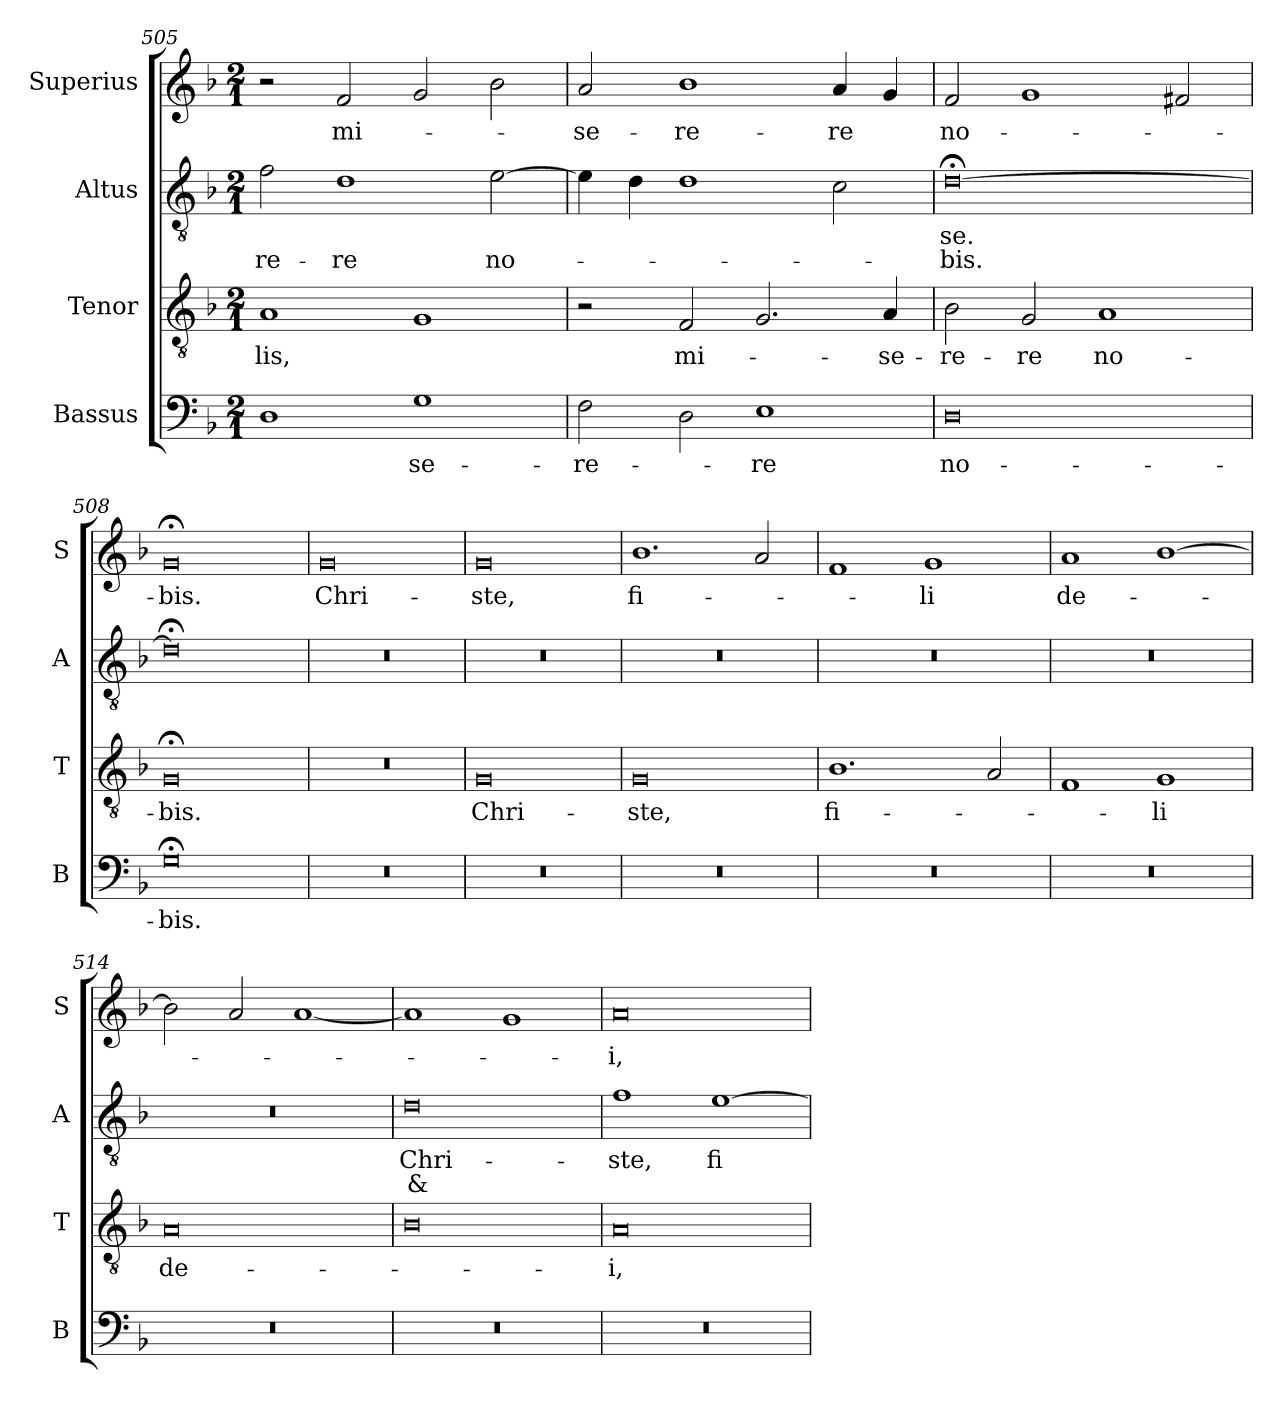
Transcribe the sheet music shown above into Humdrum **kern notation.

**kern	**text	**kern	**text	**kern	**text	**text	**kern	**text
*part4	*part4	*part3	*part3	*part2	*part2	*part2	*part1	*part1
*staff4	*staff4	*staff3	*staff3	*staff2	*staff2	*staff2	*staff1	*staff1
*I"Bassus	*	*I"Tenor	*	*I"Altus	*	*	*I"Superius	*
*I'B	*	*I'T	*	*I'A	*	*	*I'S	*
*clefF4	*	*clefGv2	*	*clefGv2	*	*	*clefG2	*
*k[b-]	*	*k[b-]	*	*k[b-]	*	*	*k[b-]	*
*M2/1	*	*M2/1	*	*M2/1	*	*	*M2/1	*
=505	=505	=505	=505	=505	=505	=505	=505	=505
1D	.	1A	-lis,	2f\	.	-re-	2r	.
.	.	.	.	1d	.	-re	2f/	mi-
1G	-se-	1G	.	.	.	.	2g/	.
.	.	.	.	[2e\	.	no-	2b-\	.
=506	=506	=506	=506	=506	=506	=506	=506	=506
2F\	-re-	2r	.	4e\]	.	.	2a/	-se-
.	.	.	.	4d\	.	.	.	.
2D\	.	2F/	mi-	1d	.	.	1b-	-re-
1E	-re	2.G/	.	.	.	.	.	.
.	.	.	.	2c\	.	.	4a/	-re
.	.	4A/	-se-	.	.	.	4g/	.
=507	=507	=507	=507	=507	=507	=507	=507	=507
0D	no-	2B-\	-re-	[0d;<	-se.	-bis.	2f/	no-
.	.	2G/	-re	.	.	.	1g	.
.	.	1A	no-	.	.	.	.	.
.	.	.	.	.	.	.	2f#X/	.
=508	=508	=508	=508	=508	=508	=508	=508	=508
0G;<	-bis.	0G;<	-bis.	0d;<]	.	.	0g;<	-bis.
=509	=509	=509	=509	=509	=509	=509	=509	=509
0r	.	0r	.	0r	.	.	0g	Chri-
=510	=510	=510	=510	=510	=510	=510	=510	=510
0r	.	0G	Chri-	0r	.	.	0g	-ste,
=511	=511	=511	=511	=511	=511	=511	=511	=511
0r	.	0G	-ste,	0r	.	.	1.b-	fi-
.	.	.	.	.	.	.	2a/	.
=512	=512	=512	=512	=512	=512	=512	=512	=512
0r	.	1.B-	fi-	0r	.	.	1f	.
.	.	.	.	.	.	.	1g	-li
.	.	2A/	.	.	.	.	.	.
=513	=513	=513	=513	=513	=513	=513	=513	=513
0r	.	1F	.	0r	.	.	1a	de-
.	.	1G	-li	.	.	.	[1b-	.
=514	=514	=514	=514	=514	=514	=514	=514	=514
0r	.	0A	de-	0r	.	.	2b-\]	.
.	.	.	.	.	.	.	2a/	.
.	.	.	.	.	.	.	[1a	.
=515	=515	=515	=515	=515	=515	=515	=515	=515
0r	.	0B-	.	0d	Chri-	&	1a]	.
.	.	.	.	.	.	.	1g	.
=516	=516	=516	=516	=516	=516	=516	=516	=516
0r	.	0A	-i,	1f	-ste,	.	0a	-i,
.	.	.	.	[1e	fi-	.	.	.
=	=	=	=	=	=	=	=	=
*-	*-	*-	*-	*-	*-	*-	*-	*-
